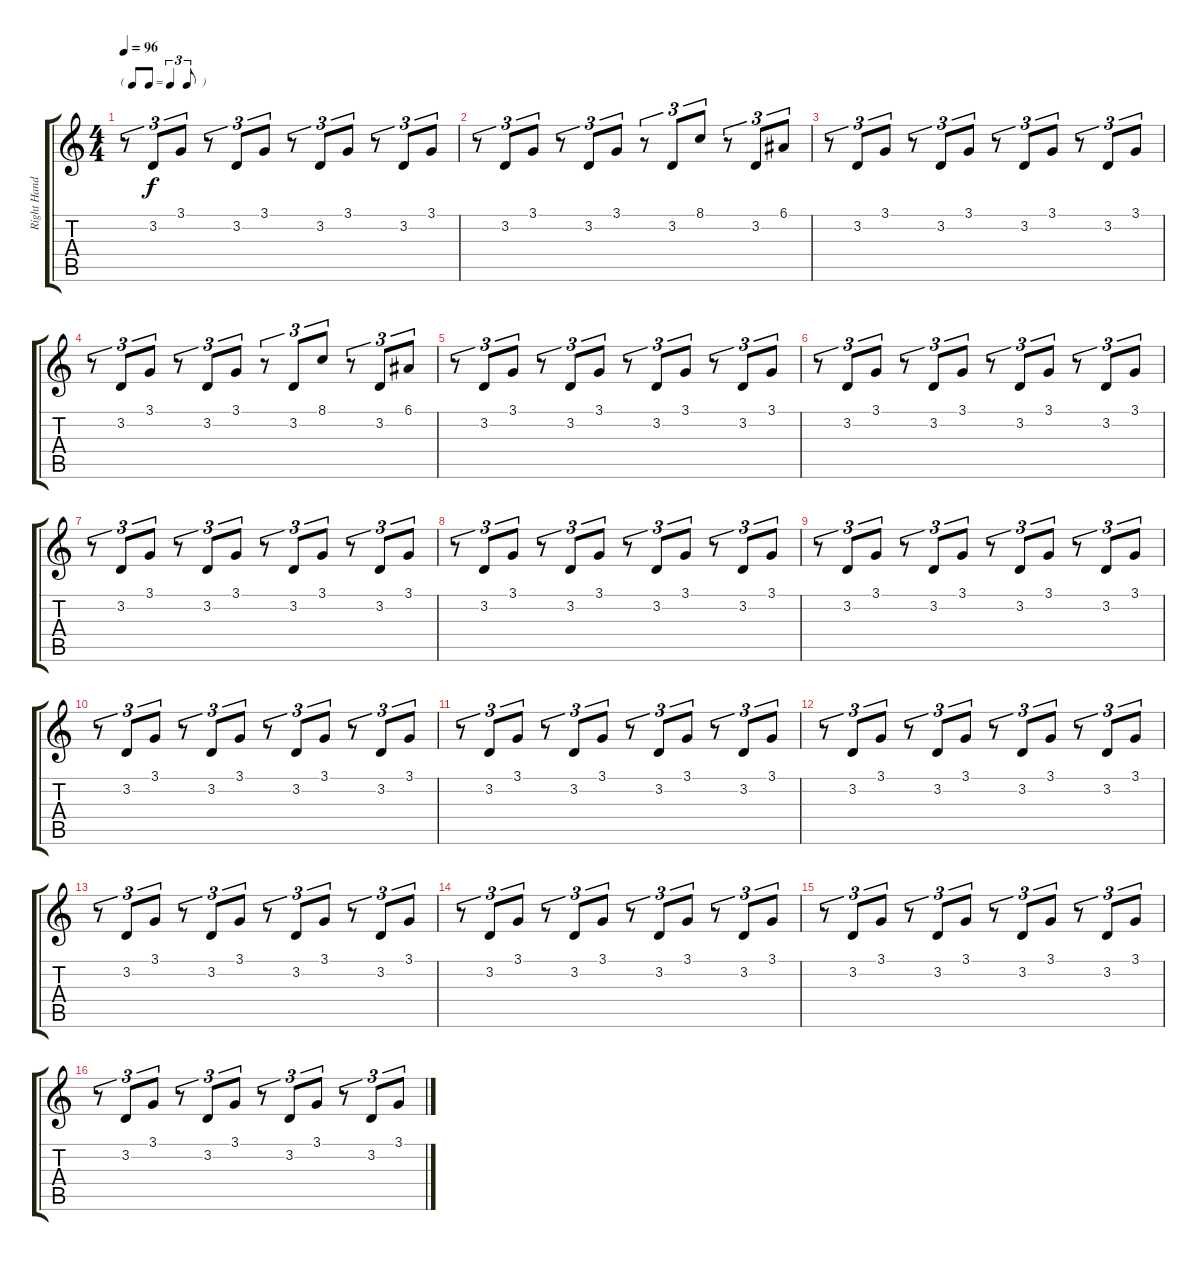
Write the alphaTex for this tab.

\track ("Right Hand" "Right Hand") {instrument acousticgrandpiano}
\staff {score tabs}
\tuning (E4 B3 G3 D3 A2 E2) {hide}
\ts (4 4)
\tf triplet8th
\tempo 96
\clef g2
\ks c
r.8{tu (3 2) dy f} 3.2.8{tu (3 2)} 3.1.8{tu (3 2)} r.8{tu (3 2)} 3.2.8{tu (3 2)} 3.1.8{tu (3 2)} r.8{tu (3 2)} 3.2.8{tu (3 2)} 3.1.8{tu (3 2)} r.8{tu (3 2)} 3.2.8{tu (3 2)} 3.1.8{tu (3 2)} |
r.8{tu (3 2)} 3.2.8{tu (3 2)} 3.1.8{tu (3 2)} r.8{tu (3 2)} 3.2.8{tu (3 2)} 3.1.8{tu (3 2)} r.8{tu (3 2)} 3.2.8{tu (3 2)} 8.1.8{tu (3 2)} r.8{tu (3 2)} 3.2.8{tu (3 2)} 6.1.8{tu (3 2)} |
r.8{tu (3 2)} 3.2.8{tu (3 2)} 3.1.8{tu (3 2)} r.8{tu (3 2)} 3.2.8{tu (3 2)} 3.1.8{tu (3 2)} r.8{tu (3 2)} 3.2.8{tu (3 2)} 3.1.8{tu (3 2)} r.8{tu (3 2)} 3.2.8{tu (3 2)} 3.1.8{tu (3 2)} |
r.8{tu (3 2)} 3.2.8{tu (3 2)} 3.1.8{tu (3 2)} r.8{tu (3 2)} 3.2.8{tu (3 2)} 3.1.8{tu (3 2)} r.8{tu (3 2)} 3.2.8{tu (3 2)} 8.1.8{tu (3 2)} r.8{tu (3 2)} 3.2.8{tu (3 2)} 6.1.8{tu (3 2)} |
r.8{tu (3 2)} 3.2.8{tu (3 2)} 3.1.8{tu (3 2)} r.8{tu (3 2)} 3.2.8{tu (3 2)} 3.1.8{tu (3 2)} r.8{tu (3 2)} 3.2.8{tu (3 2)} 3.1.8{tu (3 2)} r.8{tu (3 2)} 3.2.8{tu (3 2)} 3.1.8{tu (3 2)} |
r.8{tu (3 2)} 3.2.8{tu (3 2)} 3.1.8{tu (3 2)} r.8{tu (3 2)} 3.2.8{tu (3 2)} 3.1.8{tu (3 2)} r.8{tu (3 2)} 3.2.8{tu (3 2)} 3.1.8{tu (3 2)} r.8{tu (3 2)} 3.2.8{tu (3 2)} 3.1.8{tu (3 2)} |
r.8{tu (3 2)} 3.2.8{tu (3 2)} 3.1.8{tu (3 2)} r.8{tu (3 2)} 3.2.8{tu (3 2)} 3.1.8{tu (3 2)} r.8{tu (3 2)} 3.2.8{tu (3 2)} 3.1.8{tu (3 2)} r.8{tu (3 2)} 3.2.8{tu (3 2)} 3.1.8{tu (3 2)} |
r.8{tu (3 2)} 3.2.8{tu (3 2)} 3.1.8{tu (3 2)} r.8{tu (3 2)} 3.2.8{tu (3 2)} 3.1.8{tu (3 2)} r.8{tu (3 2)} 3.2.8{tu (3 2)} 3.1.8{tu (3 2)} r.8{tu (3 2)} 3.2.8{tu (3 2)} 3.1.8{tu (3 2)} |
r.8{tu (3 2)} 3.2.8{tu (3 2)} 3.1.8{tu (3 2)} r.8{tu (3 2)} 3.2.8{tu (3 2)} 3.1.8{tu (3 2)} r.8{tu (3 2)} 3.2.8{tu (3 2)} 3.1.8{tu (3 2)} r.8{tu (3 2)} 3.2.8{tu (3 2)} 3.1.8{tu (3 2)} |
r.8{tu (3 2)} 3.2.8{tu (3 2)} 3.1.8{tu (3 2)} r.8{tu (3 2)} 3.2.8{tu (3 2)} 3.1.8{tu (3 2)} r.8{tu (3 2)} 3.2.8{tu (3 2)} 3.1.8{tu (3 2)} r.8{tu (3 2)} 3.2.8{tu (3 2)} 3.1.8{tu (3 2)} |
r.8{tu (3 2)} 3.2.8{tu (3 2)} 3.1.8{tu (3 2)} r.8{tu (3 2)} 3.2.8{tu (3 2)} 3.1.8{tu (3 2)} r.8{tu (3 2)} 3.2.8{tu (3 2)} 3.1.8{tu (3 2)} r.8{tu (3 2)} 3.2.8{tu (3 2)} 3.1.8{tu (3 2)} |
r.8{tu (3 2)} 3.2.8{tu (3 2)} 3.1.8{tu (3 2)} r.8{tu (3 2)} 3.2.8{tu (3 2)} 3.1.8{tu (3 2)} r.8{tu (3 2)} 3.2.8{tu (3 2)} 3.1.8{tu (3 2)} r.8{tu (3 2)} 3.2.8{tu (3 2)} 3.1.8{tu (3 2)} |
r.8{tu (3 2)} 3.2.8{tu (3 2)} 3.1.8{tu (3 2)} r.8{tu (3 2)} 3.2.8{tu (3 2)} 3.1.8{tu (3 2)} r.8{tu (3 2)} 3.2.8{tu (3 2)} 3.1.8{tu (3 2)} r.8{tu (3 2)} 3.2.8{tu (3 2)} 3.1.8{tu (3 2)} |
r.8{tu (3 2)} 3.2.8{tu (3 2)} 3.1.8{tu (3 2)} r.8{tu (3 2)} 3.2.8{tu (3 2)} 3.1.8{tu (3 2)} r.8{tu (3 2)} 3.2.8{tu (3 2)} 3.1.8{tu (3 2)} r.8{tu (3 2)} 3.2.8{tu (3 2)} 3.1.8{tu (3 2)} |
r.8{tu (3 2)} 3.2.8{tu (3 2)} 3.1.8{tu (3 2)} r.8{tu (3 2)} 3.2.8{tu (3 2)} 3.1.8{tu (3 2)} r.8{tu (3 2)} 3.2.8{tu (3 2)} 3.1.8{tu (3 2)} r.8{tu (3 2)} 3.2.8{tu (3 2)} 3.1.8{tu (3 2)} |
r.8{tu (3 2)} 3.2.8{tu (3 2)} 3.1.8{tu (3 2)} r.8{tu (3 2)} 3.2.8{tu (3 2)} 3.1.8{tu (3 2)} r.8{tu (3 2)} 3.2.8{tu (3 2)} 3.1.8{tu (3 2)} r.8{tu (3 2)} 3.2.8{tu (3 2)} 3.1.8{tu (3 2)}
